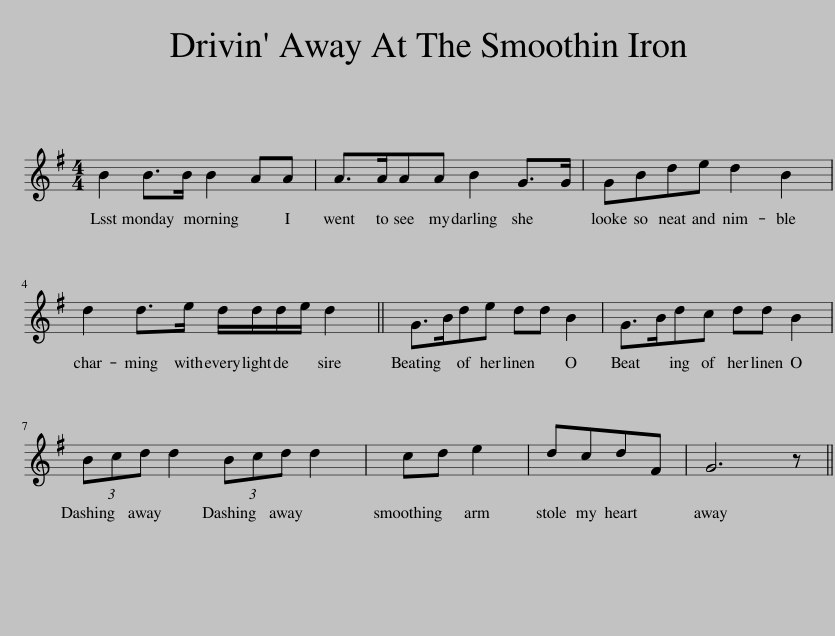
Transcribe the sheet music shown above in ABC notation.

X:1
L:1/8
M:4/4
I:linebreak $
K:G
V:1 treble
V:1
 B2 B>B B2 AA | A>AAA B2 G>G | GBde d2 B2 |$ d2 d>e d/d/d/e/ d2 || G>Bde dd B2 | %5
 G>Bdc dd B2 |$ (3Bcd d2 (3Bcd d2 | cd e2 | dcdF | G6 z || %10
